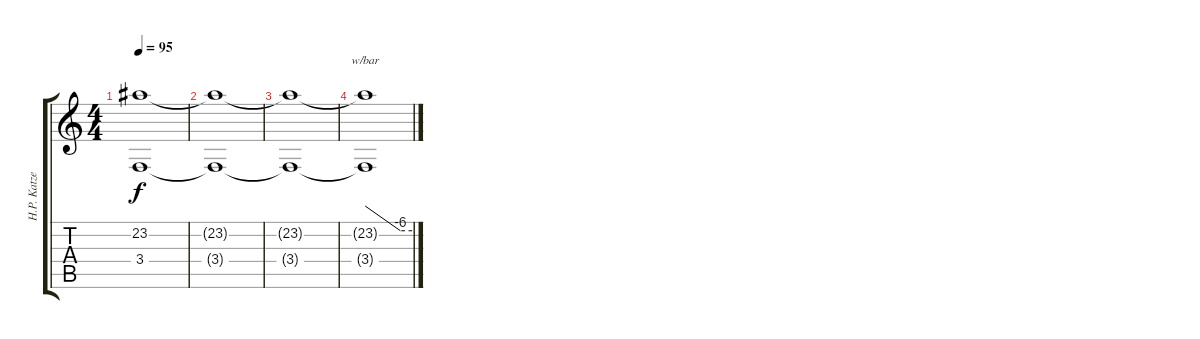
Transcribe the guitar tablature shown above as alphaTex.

\track ("H.P. Katzenburg (Warm Pad)" "H.P. Katze") {instrument pad2warm}
\staff {score tabs}
\tuning (E4 B3 G3 D3 A2 E2) {hide}
\ts (4 4)
\tempo 95
\clef g2
\ks c
(23.2{t} 3.4{t}).1{dy f} |
(23.2{t} 3.4{t}).1 |
(23.2{t} 3.4{t}).1 |
(23.2{t} 3.4{t}).1{tbe (custom default 0 0 45 -24 60 -24)}
